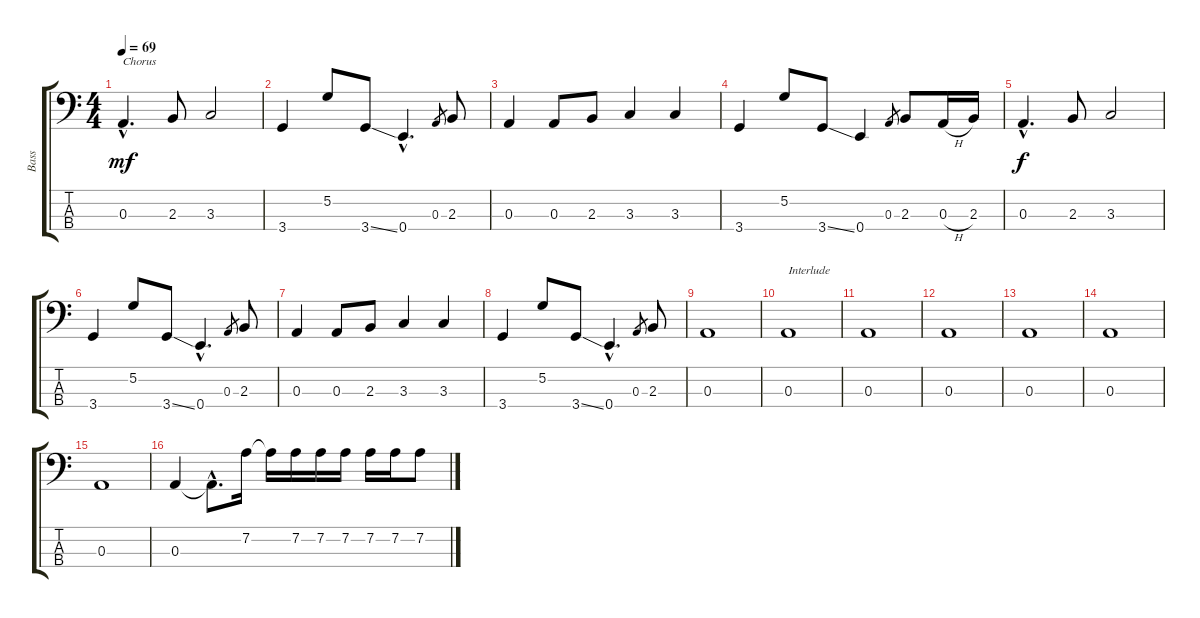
\track ("Bass" "Bass") {instrument electricbassfinger}
\staff {score tabs}
\tuning (G2 D2 A1 E1) {hide}
\ts (4 4)
\tempo 69
\clef f4
\ks c
0.3{hac}.4{d txt "Chorus" dy mf} 2.3.8 3.3.2 |
3.4.4 5.2.8 3.4{ss}.8 0.4{hac}.4{d} 0.3.8{gr} 2.3.8 |
0.3.4 0.3.8 2.3.8 3.3.4 3.3.4 |
3.4.4 5.2.8 3.4{ss}.8 0.4.4 0.3.8{gr} 2.3.8 0.3{h}.16 2.3.16 |
0.3{hac}.4{d dy f} 2.3.8 3.3.2 |
3.4.4 5.2.8 3.4{ss}.8 0.4{hac}.4{d} 0.3.8{gr} 2.3.8 |
0.3.4 0.3.8 2.3.8 3.3.4 3.3.4 |
3.4.4 5.2.8 3.4{ss}.8 0.4{hac}.4{d} 0.3.8{gr} 2.3.8 |
0.3.1 |
0.3.1{txt "Interlude"} |
0.3.1 |
0.3.1 |
0.3.1 |
0.3.1 |
0.3.1 |
0.3.4 0.3{hac t}.8{d} 7.2.16 7.2{t}.16 7.2.16 7.2.16 7.2.16 7.2.16 7.2.16 7.2.8
